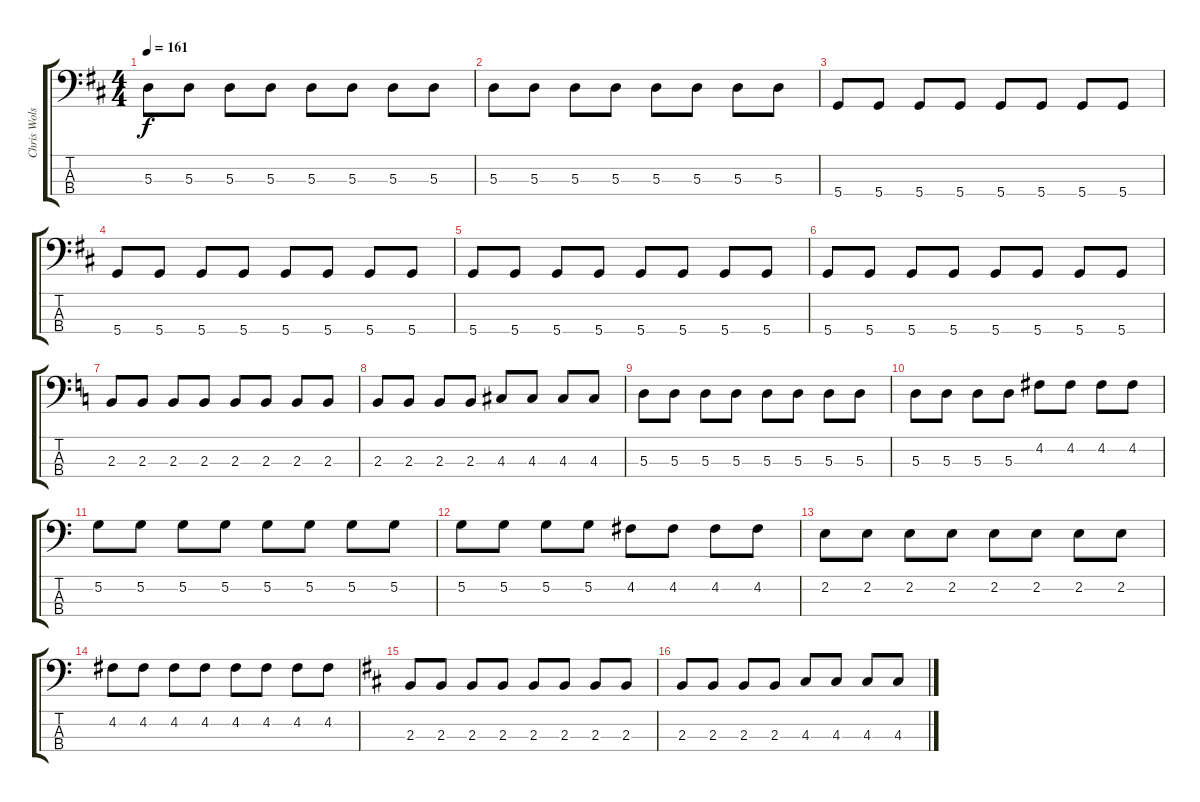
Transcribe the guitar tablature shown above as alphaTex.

\track ("Chris Wolstenholme" "Chris Wols") {instrument electricbassfinger}
\staff {score tabs}
\tuning (G2 D2 A1 D1) {hide}
\ts (4 4)
\tempo 161
\clef f4
\ks d
5.3.8{dy f} 5.3.8 5.3.8 5.3.8 5.3.8 5.3.8 5.3.8 5.3.8 |
5.3.8 5.3.8 5.3.8 5.3.8 5.3.8 5.3.8 5.3.8 5.3.8 |
5.4.8 5.4.8 5.4.8 5.4.8 5.4.8 5.4.8 5.4.8 5.4.8 |
5.4.8 5.4.8 5.4.8 5.4.8 5.4.8 5.4.8 5.4.8 5.4.8 |
5.4.8 5.4.8 5.4.8 5.4.8 5.4.8 5.4.8 5.4.8 5.4.8 |
5.4.8 5.4.8 5.4.8 5.4.8 5.4.8 5.4.8 5.4.8 5.4.8 |
\ks c
2.3.8 2.3.8 2.3.8 2.3.8 2.3.8 2.3.8 2.3.8 2.3.8 |
2.3.8 2.3.8 2.3.8 2.3.8 4.3.8 4.3.8 4.3.8 4.3.8 |
5.3.8 5.3.8 5.3.8 5.3.8 5.3.8 5.3.8 5.3.8 5.3.8 |
5.3.8 5.3.8 5.3.8 5.3.8 4.2.8 4.2.8 4.2.8 4.2.8 |
5.2.8 5.2.8 5.2.8 5.2.8 5.2.8 5.2.8 5.2.8 5.2.8 |
5.2.8 5.2.8 5.2.8 5.2.8 4.2.8 4.2.8 4.2.8 4.2.8 |
2.2.8 2.2.8 2.2.8 2.2.8 2.2.8 2.2.8 2.2.8 2.2.8 |
4.2.8 4.2.8 4.2.8 4.2.8 4.2.8 4.2.8 4.2.8 4.2.8 |
\ks d
2.3.8 2.3.8 2.3.8 2.3.8 2.3.8 2.3.8 2.3.8 2.3.8 |
2.3.8 2.3.8 2.3.8 2.3.8 4.3.8 4.3.8 4.3.8 4.3.8
